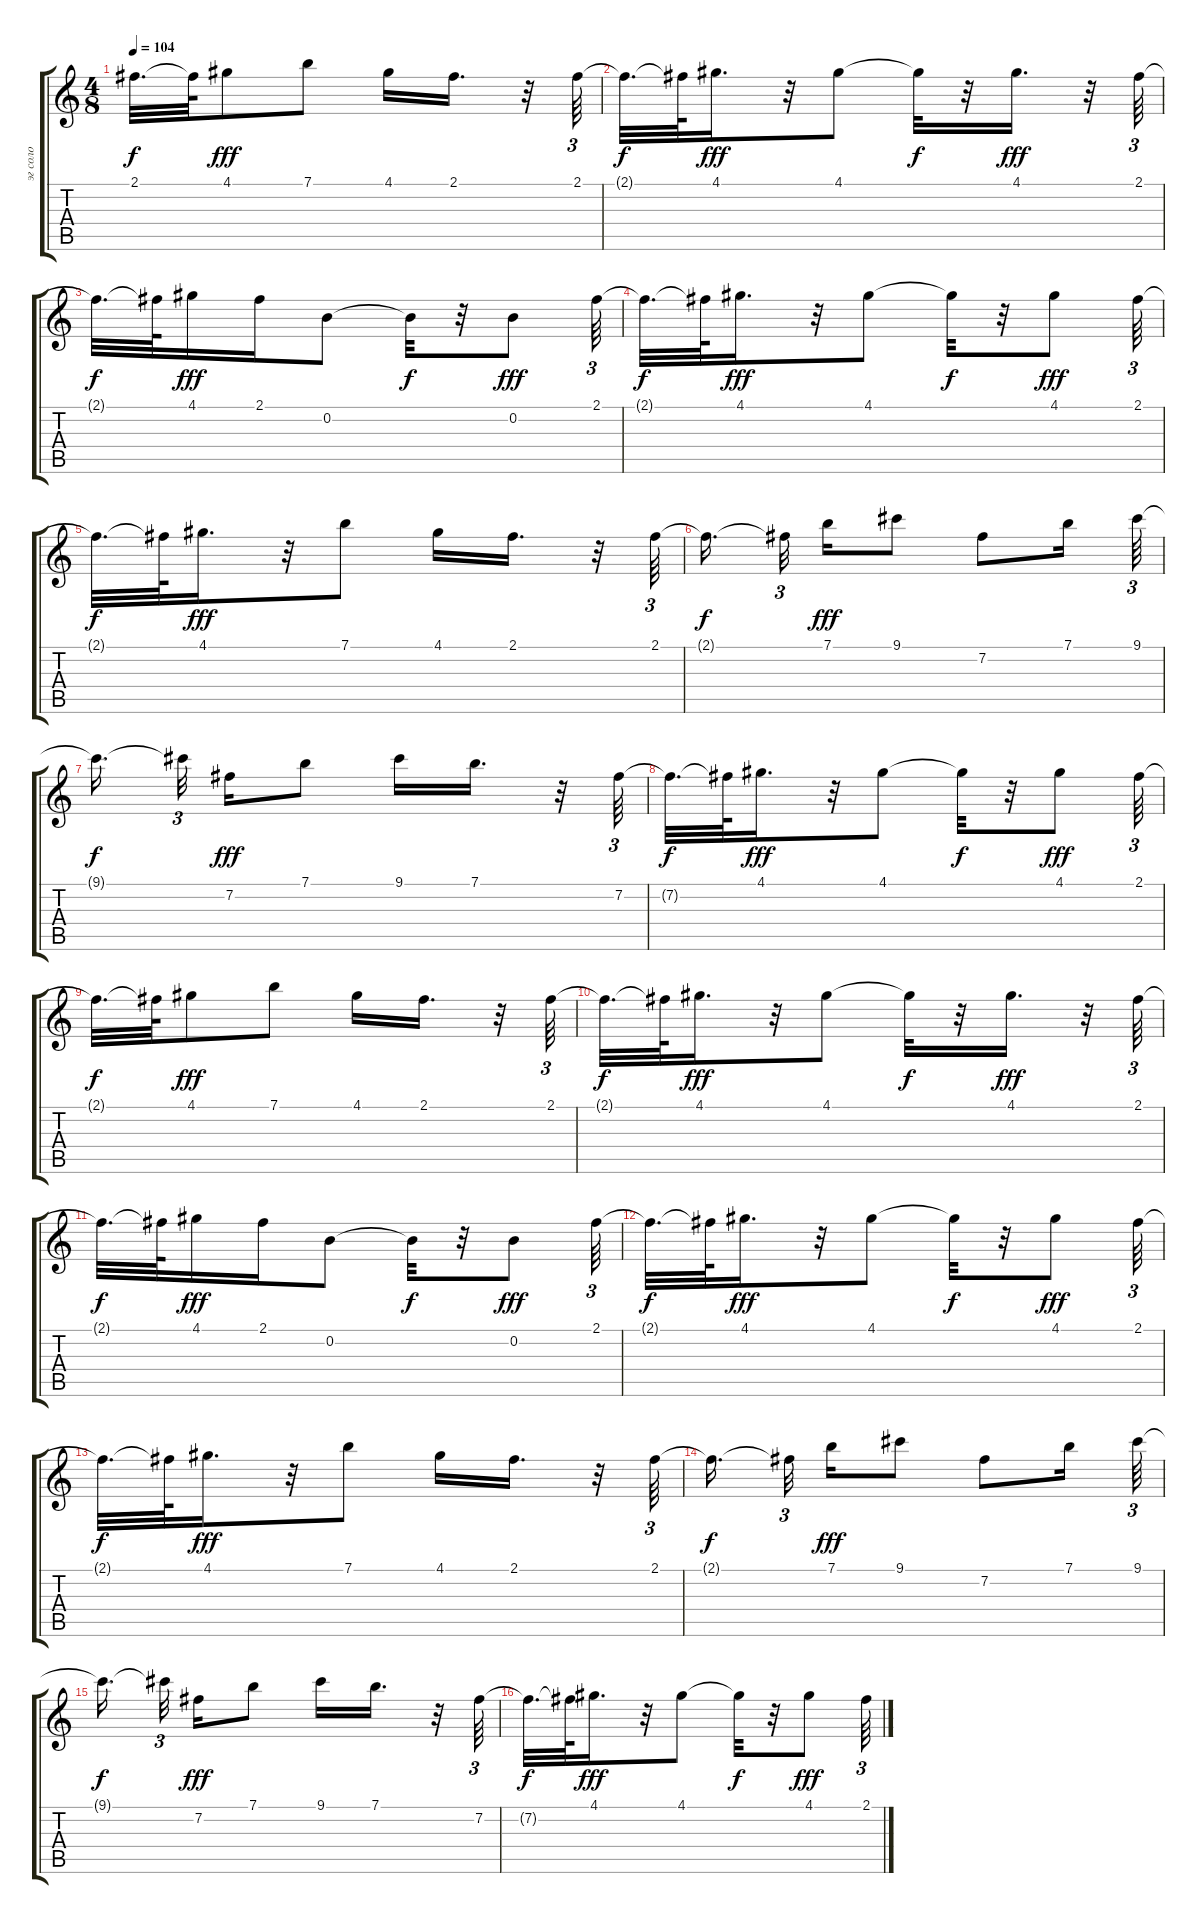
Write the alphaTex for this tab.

\track ("эг соло" "эг соло") {instrument distortionguitar}
\staff {score tabs}
\tuning (E4 B3 G3 D3 A2 E2) {hide}
\ts (4 8)
\tempo 104
\clef g2
\ks c
2.1{t}.32{d dy f} 2.1{t}.64 4.1.8{dy fff} 7.1.8 4.1.16 2.1.16{d} r.32 2.1.64{tu (3 2)} |
2.1{t}.32{d dy f} 2.1{t}.64 4.1.16{d dy fff} r.32 4.1.8 4.1{t}.32{dy f} r.32 4.1.16{d dy fff} r.32 2.1.64{tu (3 2)} |
2.1{t}.32{d dy f} 2.1{t}.64 4.1.16{dy fff} 2.1.16 0.2.8 0.2{t}.32{dy f} r.32 0.2.8{dy fff} 2.1.64{tu (3 2)} |
2.1{t}.32{d dy f} 2.1{t}.64 4.1.16{d dy fff} r.32 4.1.8 4.1{t}.32{dy f} r.32 4.1.8{dy fff} 2.1.64{tu (3 2)} |
2.1{t}.32{d dy f} 2.1{t}.64 4.1.16{d dy fff} r.32 7.1.8 4.1.16 2.1.16{d} r.32 2.1.64{tu (3 2)} |
2.1{t}.16{d dy f beam splitsecondary} 2.1{t}.32{tu (3 2)} 7.1.16{dy fff} 9.1.8 7.2.8 7.1.16 9.1.64{tu (3 2)} |
9.1{t}.16{d dy f beam splitsecondary} 9.1{t}.32{tu (3 2)} 7.2.16{dy fff} 7.1.8 9.1.16 7.1.16{d} r.32 7.2.64{tu (3 2)} |
7.2{t}.32{d dy f} 7.2{t}.64 4.1.16{d dy fff} r.32 4.1.8 4.1{t}.32{dy f} r.32 4.1.8{dy fff} 2.1.64{tu (3 2)} |
2.1{t}.32{d dy f} 2.1{t}.64 4.1.8{dy fff} 7.1.8 4.1.16 2.1.16{d} r.32 2.1.64{tu (3 2)} |
2.1{t}.32{d dy f} 2.1{t}.64 4.1.16{d dy fff} r.32 4.1.8 4.1{t}.32{dy f} r.32 4.1.16{d dy fff} r.32 2.1.64{tu (3 2)} |
2.1{t}.32{d dy f} 2.1{t}.64 4.1.16{dy fff} 2.1.16 0.2.8 0.2{t}.32{dy f} r.32 0.2.8{dy fff} 2.1.64{tu (3 2)} |
2.1{t}.32{d dy f} 2.1{t}.64 4.1.16{d dy fff} r.32 4.1.8 4.1{t}.32{dy f} r.32 4.1.8{dy fff} 2.1.64{tu (3 2)} |
2.1{t}.32{d dy f} 2.1{t}.64 4.1.16{d dy fff} r.32 7.1.8 4.1.16 2.1.16{d} r.32 2.1.64{tu (3 2)} |
2.1{t}.16{d dy f beam splitsecondary} 2.1{t}.32{tu (3 2)} 7.1.16{dy fff} 9.1.8 7.2.8 7.1.16 9.1.64{tu (3 2)} |
9.1{t}.16{d dy f beam splitsecondary} 9.1{t}.32{tu (3 2)} 7.2.16{dy fff} 7.1.8 9.1.16 7.1.16{d} r.32 7.2.64{tu (3 2)} |
7.2{t}.32{d dy f} 7.2{t}.64 4.1.16{d dy fff} r.32 4.1.8 4.1{t}.32{dy f} r.32 4.1.8{dy fff} 2.1.64{tu (3 2)}
